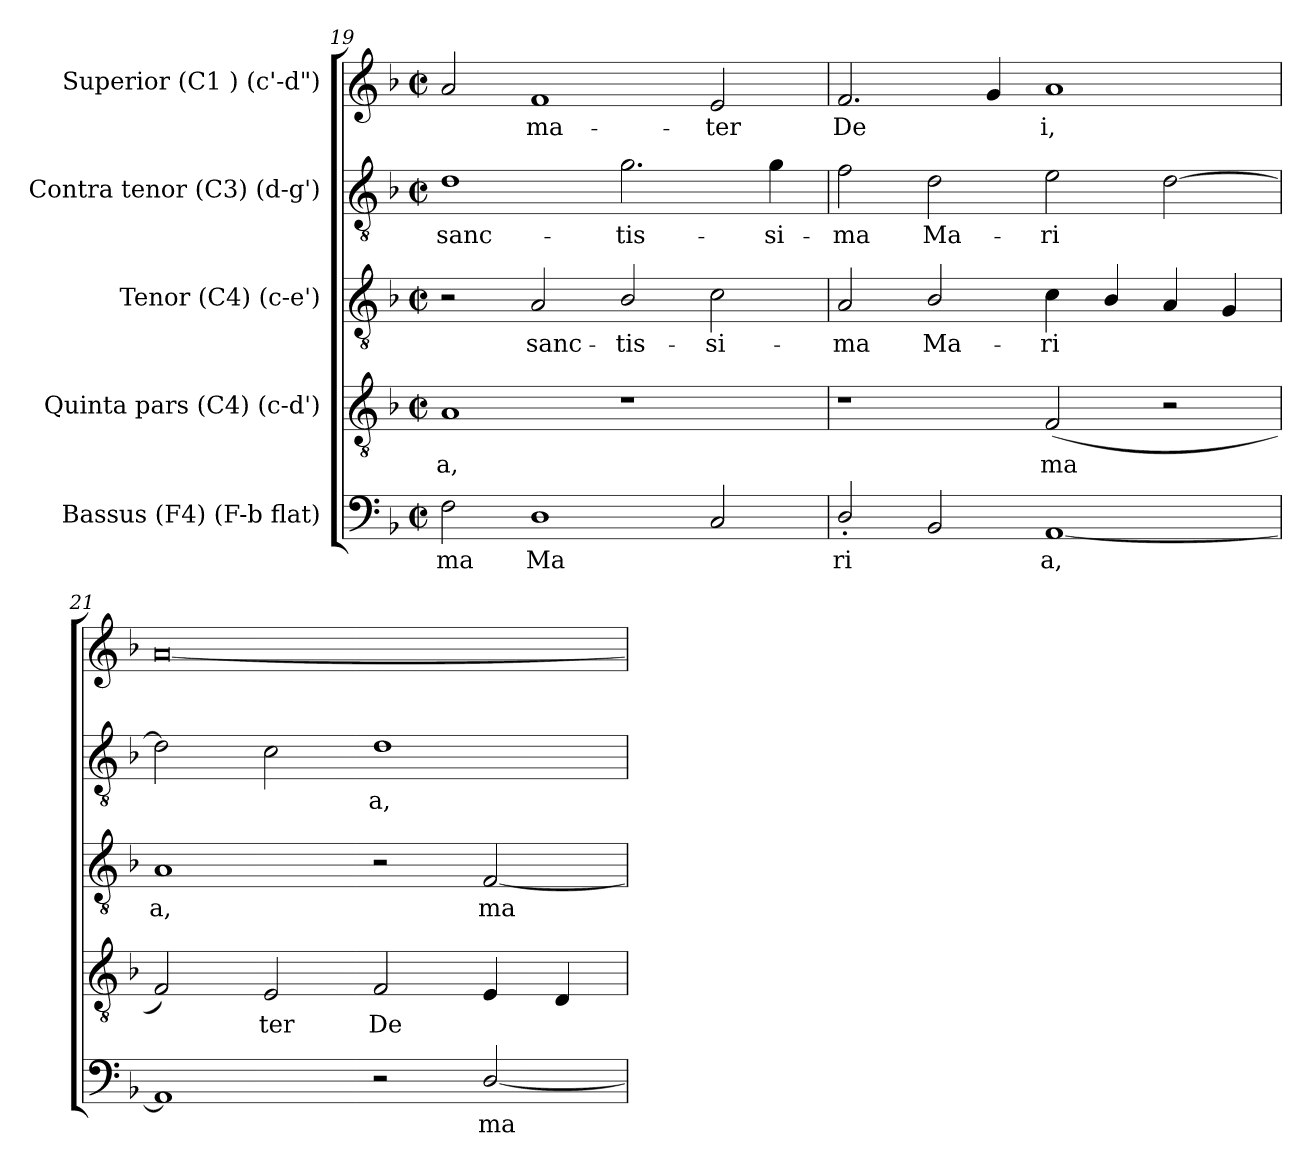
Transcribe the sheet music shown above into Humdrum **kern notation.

**kern	**text	**kern	**text	**kern	**text	**kern	**text	**kern	**text
*part5	*part5	*part4	*part4	*part3	*part3	*part2	*part2	*part1	*part1
*staff5	*staff5	*staff4	*staff4	*staff3	*staff3	*staff2	*staff2	*staff1	*staff1
*I"Bassus (F4)  (F-b flat)	*	*I"Quinta pars (C4)  (c-d')	*	*I"Tenor (C4)  (c-e')	*	*I"Contra tenor (C3)  (d-g')	*	*I"Superior (C1 )  (c'-d")	*
*clefF4	*	*clefGv2	*	*clefGv2	*	*clefGv2	*	*clefG2	*
*k[b-]	*	*k[b-]	*	*k[b-]	*	*k[b-]	*	*k[b-]	*
*F:	*	*F:	*	*F:	*	*F:	*	*F:	*
*M2/2	*	*M2/2	*	*M2/2	*	*M2/2	*	*M2/2	*
*met(c|)	*	*met(c|)	*	*met(c|)	*	*met(c|)	*	*met(c|)	*
=19	=19	=19	=19	=19	=19	=19	=19	=19	=19
!	!LO:LY:b:cj	!	!LO:LY:b:cj	!	!	!	!LO:LY:b:cj	!	!LO:LY:b:cj
2F\	-ma	1A	-a,	2r	.	1d	sanc-	2a/	--
!	!LO:LY:b:cj	!	!	!	!LO:LY:b:cj	!	!	!	!LO:LY:b:cj
1D	Ma-	.	.	2A/	sanc-	.	.	1f	-ma-
!	!	!	!	!	!LO:LY:b:cj	!	!LO:LY:b:cj	!	!
.	.	1r	.	2B-/	-tis-	2.g\	-tis-	.	.
!	!LO:LY:b:cj	!	!	!	!LO:LY:b:cj	!	!	!	!LO:LY:b:cj
2C/	--	.	.	2c\	-si-	.	.	2e/	-ter
!	!	!	!	!	!	!	!LO:LY:b:cj	!	!
.	.	.	.	.	.	4g\	-si-	.	.
=20	=20	=20	=20	=20	=20	=20	=20	=20	=20
!	!LO:LY:b:cj	!	!	!	!LO:LY:b:cj	!	!LO:LY:b:cj	!	!LO:LY:b:cj
2D'>/	-ri-	1r	.	2A/	-ma	2f\	-ma	2.f/	De-
!	!LO:LY:b:cj	!	!	!	!LO:LY:b:cj	!	!LO:LY:b:cj	!	!
2BB-/	--	.	.	2B-/	Ma-	2d\	Ma-	.	.
!	!	!	!	!	!	!	!	!	!LO:LY:b:cj
.	.	.	.	.	.	.	.	4g/	--
!	!LO:LY:b:cj	!	!LO:LY:b:cj	!	!LO:LY:b:cj	!	!LO:LY:b:cj	!	!LO:LY:b:cj
[>1AA	-a,	(<2F/	ma-	4c\	-ri-	2e\	-ri-	1a	-i,
!	!	!	!	!	!LO:LY:b:cj	!	!	!	!
.	.	.	.	4B-/	--	.	.	.	.
!	!	!	!	!	!LO:LY:b:cj	!	!LO:LY:b:cj	!	!
.	.	2r	.	4A/	--	[>2d\	--	.	.
!	!	!	!	!	!LO:LY:b:cj	!	!	!	!
.	.	.	.	4G/	--	.	.	.	.
!!LO:PB:g=z
=21	=21	=21	=21	=21	=21	=21	=21	=21	=21
!	!LO:LY:b:cj	!	!LO:LY:b:cj	!	!LO:LY:b:cj	!	!LO:LY:b:cj	!	!LO:LY:b:cj
1AA]	.	2F/)	--	1A	-a,	2d\]	--	[<0a	.
!	!	!	!LO:LY:b:cj	!	!	!	!LO:LY:b:cj	!	!
.	.	2E/	-ter	.	.	2c\	--	.	.
!	!	!	!LO:LY:b:cj	!	!	!	!LO:LY:b:cj	!	!
2r	.	2F/	De-	2r	.	1d	-a,	.	.
!	!LO:LY:b:cj	!	!LO:LY:b:cj	!	!LO:LY:b:cj	!	!	!	!
[<2D/	ma-	4E/	--	[<2F/	ma-	.	.	.	.
!	!	!	!LO:LY:b:cj	!	!	!	!	!	!
.	.	4D/	--	.	.	.	.	.	.
=	=	=	=	=	=	=	=	=	=
*-	*-	*-	*-	*-	*-	*-	*-	*-	*-
